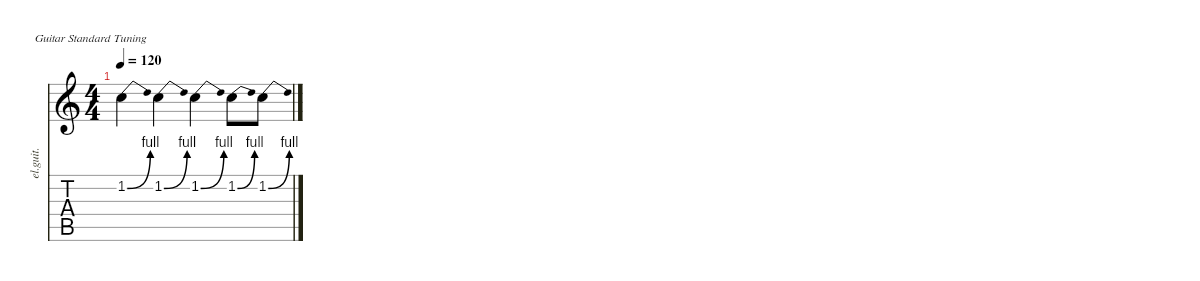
\defaultSystemsLayout 4
\hideDynamics
\bracketExtendMode nobrackets
\otherSystemsTrackNameOrientation horizontal
\track ("Electric Guitar" "el.guit.") {instrument electricguitarclean}
\staff {score tabs}
\tuning (E4 B3 G3 D3 A2 E2)
\ts (4 4)
\tempo 120
\clef g2
\ks c
1.2{be (bend 0 0 30.599999999999998 4)}.4{dy mf instrument electricguitarclean beam Down} 1.2{be (bend 0 0 15 4)}.4{beam Down} 1.2{be (bend 0 0 45 4)}.4{beam Down} 1.2{be (bend 0 0 45 4)}.8{beam Down} 1.2{be (bend 0 0 15 4)}.8{beam Down}
